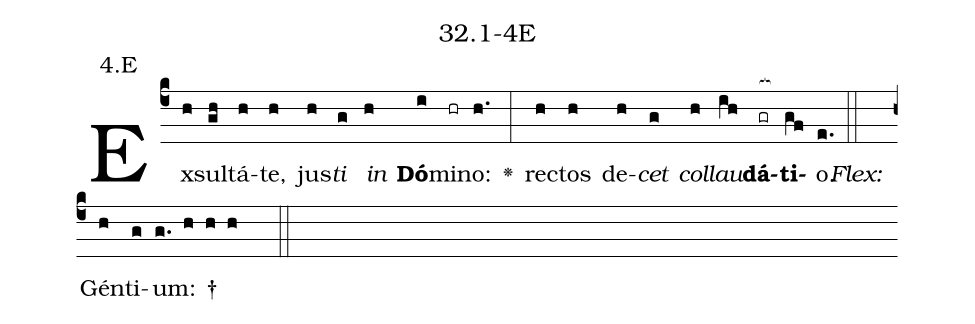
name: 32.1-4E;
annotation: 4.E;
%%
(c4)Ex(h)sul(gh)tá(h)te,(h) jus(h)<i>ti</i>(g) <i>in</i>(h) <b>Dó</b>(i)mi(hr)no:(h.) <v>\greheightstar</v>(:) rec(h)tos(h) de(h)<i>cet</i>(g) <i>col</i>(h)<i>lau</i>(ih)<b>dá</b>(gr[ocb:1{])<b>ti</b>(gf[ocb:0}])o.(e.) (::)
<i>Flex:</i>()  Gén(h)ti(g)um: †(g. h h h  ::)

%E(h) u(g) o(h) u(ih) a(gf) e.(e.) (::)
